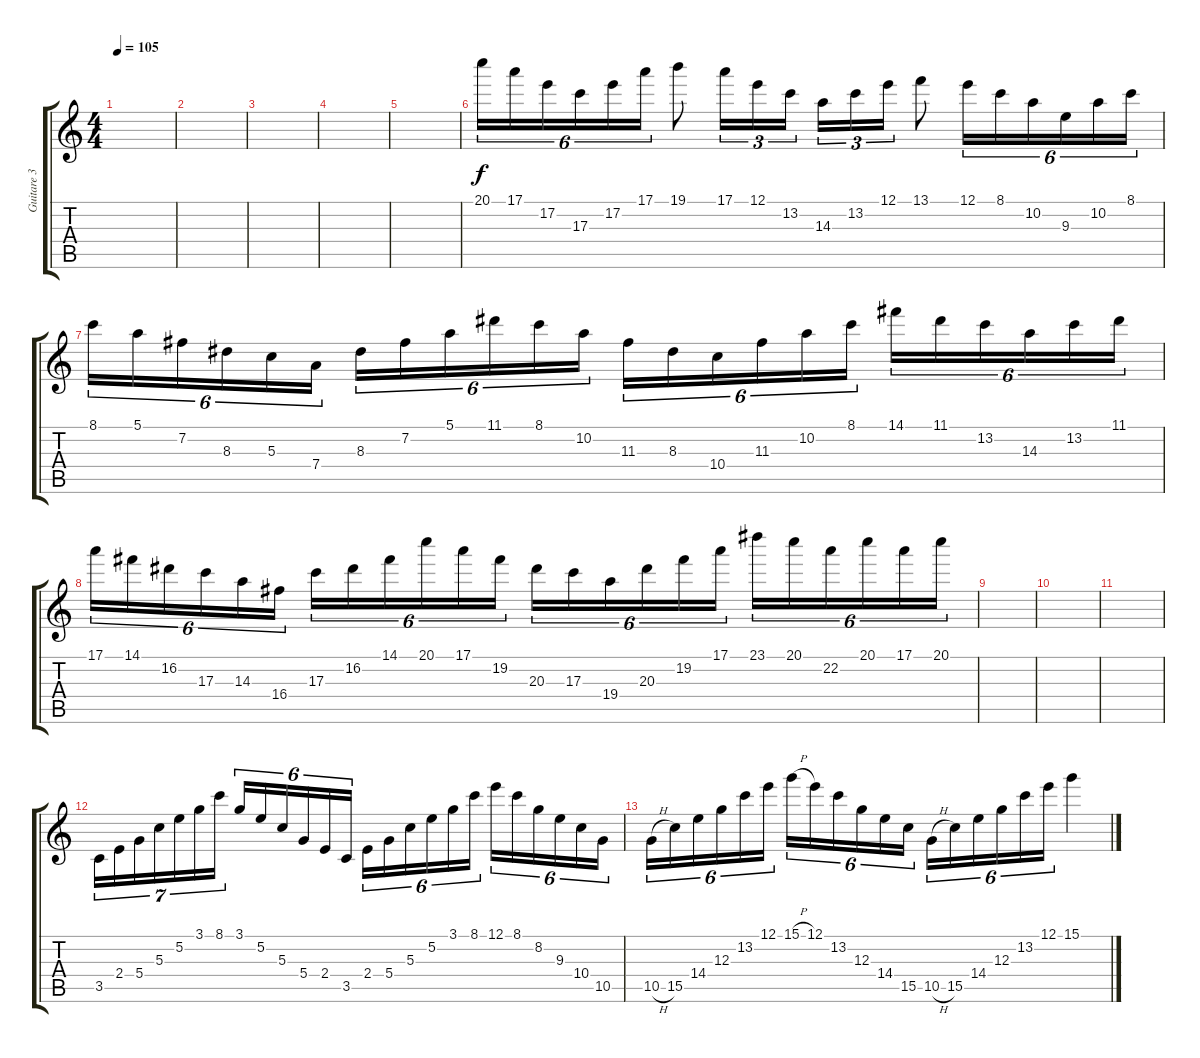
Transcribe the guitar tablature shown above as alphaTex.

\track ("Guitare 3" "Guitare 3") {instrument overdrivenguitar}
\staff {score tabs}
\tuning (E4 B3 G3 D3 A2 E2) {hide}
\ts (4 4)
\tempo 105
\clef g2
\ks c
|
|
|
|
|
20.1.16{tu (6 4)} 17.1.16{tu (6 4)} 17.2.16{tu (6 4)} 17.3.16{tu (6 4)} 17.2.16{tu (6 4)} 17.1.16{tu (6 4)} 19.1.8 17.1.16{tu (3 2)} 12.1.16{tu (3 2)} 13.2.16{tu (3 2)} 14.3.16{tu (3 2)} 13.2.16{tu (3 2)} 12.1.16{tu (3 2)} 13.1.8 12.1.16{tu (6 4)} 8.1.16{tu (6 4)} 10.2.16{tu (6 4)} 9.3.16{tu (6 4)} 10.2.16{tu (6 4)} 8.1.16{tu (6 4)} |
8.1.16{tu (6 4)} 5.1.16{tu (6 4)} 7.2.16{tu (6 4)} 8.3.16{tu (6 4)} 5.3.16{tu (6 4)} 7.4.16{tu (6 4)} 8.3.16{tu (6 4)} 7.2.16{tu (6 4)} 5.1.16{tu (6 4)} 11.1.16{tu (6 4)} 8.1.16{tu (6 4)} 10.2.16{tu (6 4)} 11.3.16{tu (6 4)} 8.3.16{tu (6 4)} 10.4.16{tu (6 4)} 11.3.16{tu (6 4)} 10.2.16{tu (6 4)} 8.1.16{tu (6 4)} 14.1.16{tu (6 4)} 11.1.16{tu (6 4)} 13.2.16{tu (6 4)} 14.3.16{tu (6 4)} 13.2.16{tu (6 4)} 11.1.16{tu (6 4)} |
17.1.16{tu (6 4)} 14.1.16{tu (6 4)} 16.2.16{tu (6 4)} 17.3.16{tu (6 4)} 14.3.16{tu (6 4)} 16.4.16{tu (6 4)} 17.3.16{tu (6 4)} 16.2.16{tu (6 4)} 14.1.16{tu (6 4)} 20.1.16{tu (6 4)} 17.1.16{tu (6 4)} 19.2.16{tu (6 4)} 20.3.16{tu (6 4)} 17.3.16{tu (6 4)} 19.4.16{tu (6 4)} 20.3.16{tu (6 4)} 19.2.16{tu (6 4)} 17.1.16{tu (6 4)} 23.1.16{tu (6 4)} 20.1.16{tu (6 4)} 22.2.16{tu (6 4)} 20.1.16{tu (6 4)} 17.1.16{tu (6 4)} 20.1.16{tu (6 4)} |
|
|
|
3.5.16{tu (7 4)} 2.4.16{tu (7 4)} 5.4.16{tu (7 4)} 5.3.16{tu (7 4)} 5.2.16{tu (7 4)} 3.1.16{tu (7 4)} 8.1.16{tu (7 4)} 3.1.16{tu (6 4)} 5.2.16{tu (6 4)} 5.3.16{tu (6 4)} 5.4.16{tu (6 4)} 2.4.16{tu (6 4)} 3.5.16{tu (6 4)} 2.4.16{tu (6 4)} 5.4.16{tu (6 4)} 5.3.16{tu (6 4)} 5.2.16{tu (6 4)} 3.1.16{tu (6 4)} 8.1.16{tu (6 4)} 12.1.16{tu (6 4)} 8.1.16{tu (6 4)} 8.2.16{tu (6 4)} 9.3.16{tu (6 4)} 10.4.16{tu (6 4)} 10.5.16{tu (6 4)} |
10.5{h}.16{tu (6 4)} 15.5.16{tu (6 4)} 14.4.16{tu (6 4)} 12.3.16{tu (6 4)} 13.2.16{tu (6 4)} 12.1.16{tu (6 4)} 15.1{h}.16{tu (6 4)} 12.1.16{tu (6 4)} 13.2.16{tu (6 4)} 12.3.16{tu (6 4)} 14.4.16{tu (6 4)} 15.5.16{tu (6 4)} 10.5{h}.16{tu (6 4)} 15.5.16{tu (6 4)} 14.4.16{tu (6 4)} 12.3.16{tu (6 4)} 13.2.16{tu (6 4)} 12.1.16{tu (6 4)} 15.1.4
